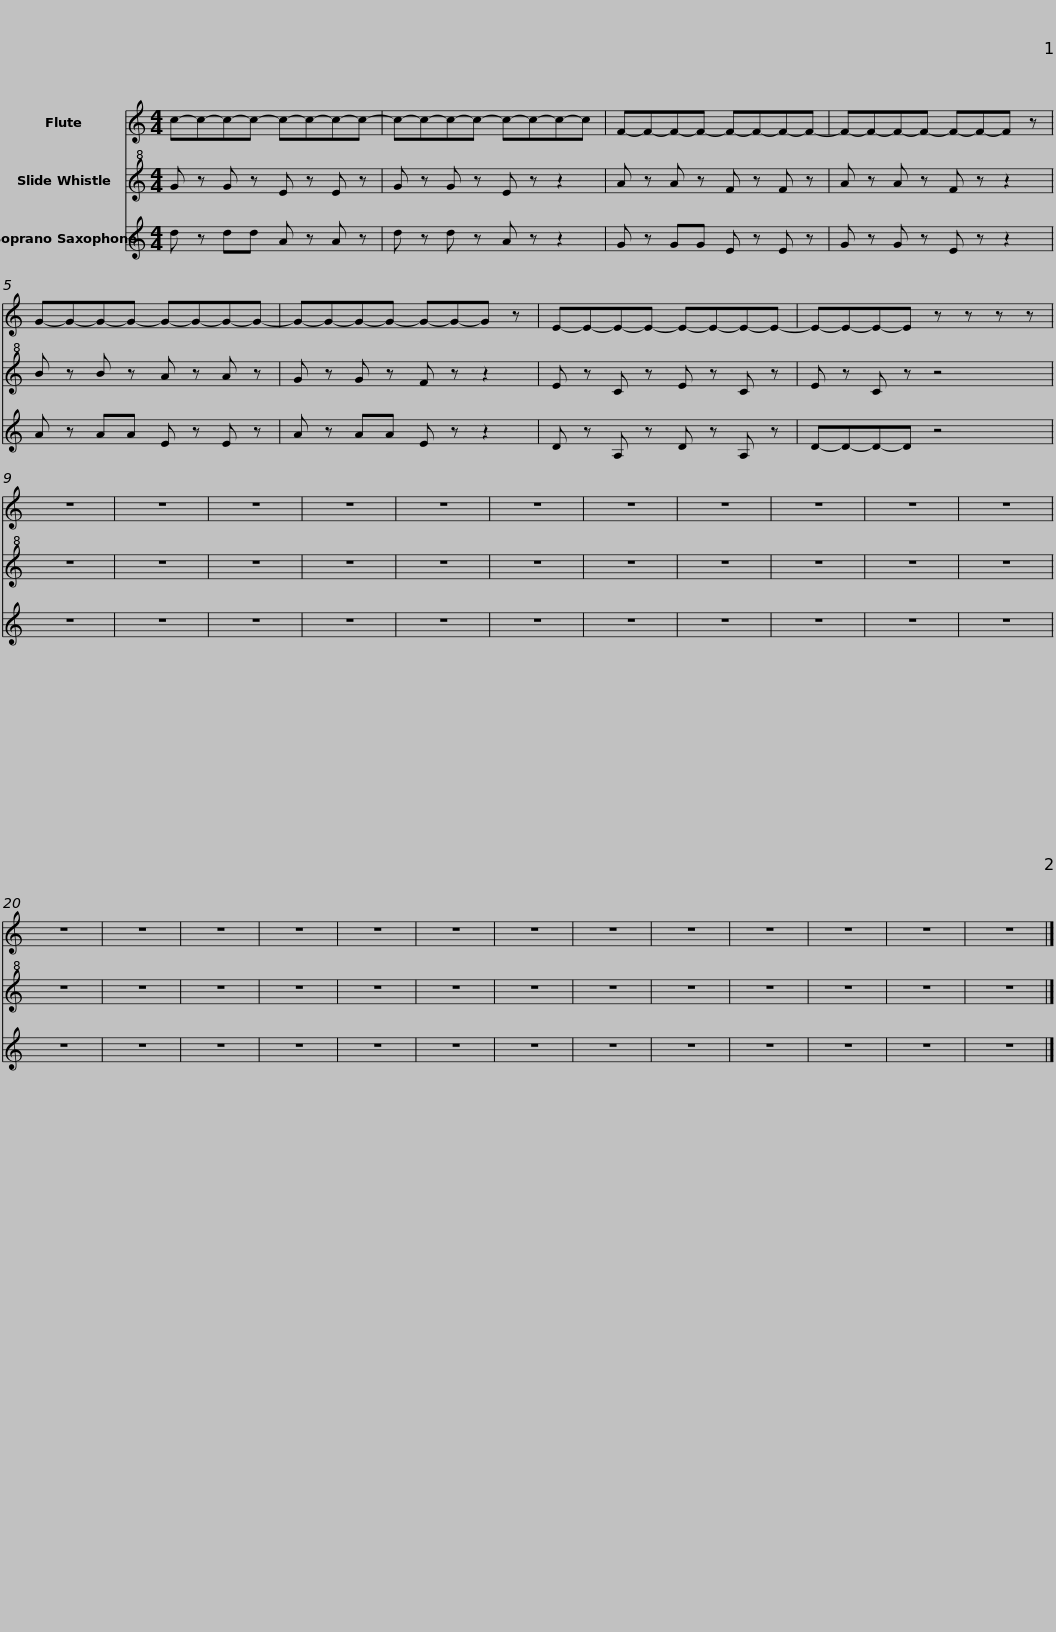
X:1
%%score 1 2 3
L:1/8
M:4/4
I:linebreak $
K:C
V:1 treble
V:2 treble+8
V:3 treble transpose=-2
V:1
 c-c-c-c- c-c-c-c- | c-c-c-c- c-c-c-c | F-F-F-F- F-F-F-F- |$ F-F-F-F- F-F-F z | G-G-G-G- G-G-G-G- | %5
 G-G-G-G- G-G-G z | E-E-E-E- E-E-E-E- |$ E-E-E-E z z z z | z8 | z8 | %10
 z8 | z8 | z8 | z8 | z8 | %15
 z8 | z8 | z8 | z8 | z8 | %20
 z8 | z8 | z8 | z8 | z8 |$ %25
 z8 | z8 | z8 | z8 | z8 | %30
 z8 | z8 |] %32
V:2
 G z G z E z E z | G z G z E z z2 | A z A z F z F z |$ A z A z F z z2 | B z B z A z A z | %5
 G z G z F z z2 | E z C z E z C z |$ E z C z z4 | z8 | z8 | %10
 z8 | z8 | z8 | z8 | z8 | %15
 z8 | z8 | z8 | z8 | z8 | %20
 z8 | z8 | z8 | z8 | z8 |$ %25
 z8 | z8 | z8 | z8 | z8 | %30
 z8 | z8 |] %32
V:3
 d z dd A z A z | d z d z A z z2 | G z GG E z E z |$ G z G z E z z2 | A z AA E z E z | %5
 A z AA E z z2 | D z A, z D z A, z |$ D-D-D-D z4 | z8 | z8 | %10
 z8 | z8 | z8 | z8 | z8 | %15
 z8 | z8 | z8 | z8 | z8 | %20
 z8 | z8 | z8 | z8 | z8 |$ %25
 z8 | z8 | z8 | z8 | z8 | %30
 z8 | z8 |] %32
